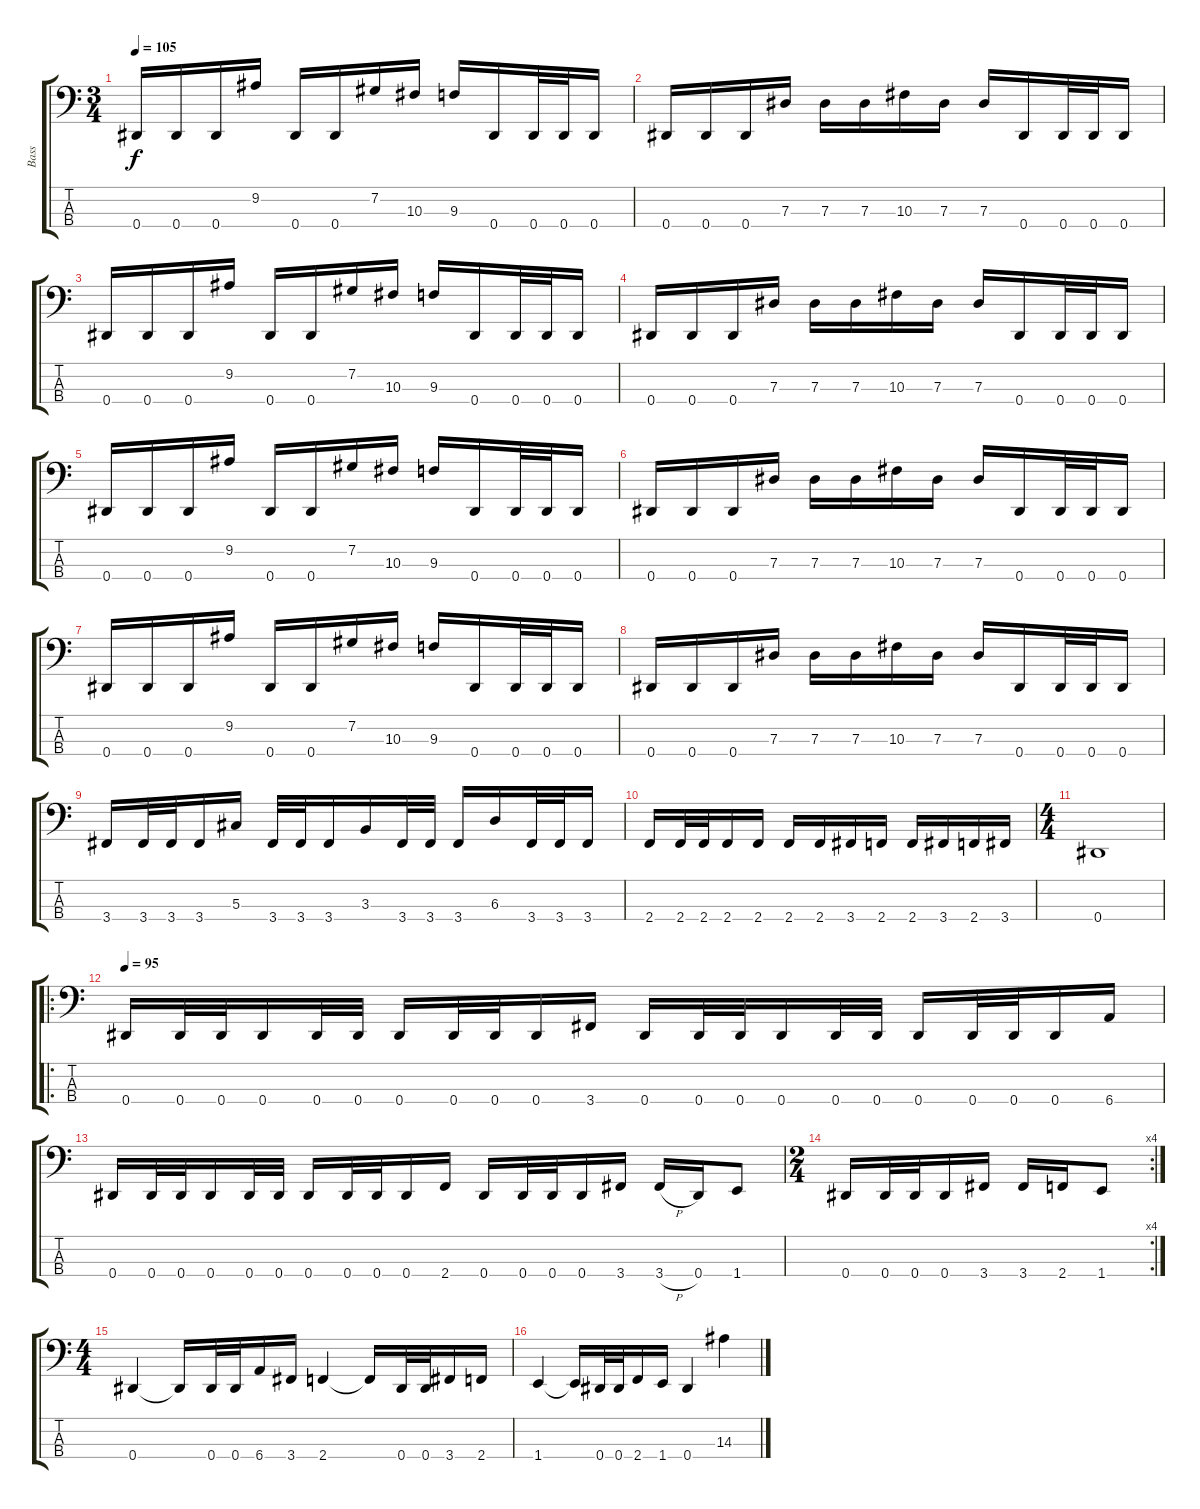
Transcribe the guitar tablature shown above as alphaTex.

\track ("Bass" "Bass") {instrument electricbasspick}
\staff {score tabs}
\tuning (Gb2 Db2 Ab1 Eb1) {hide}
\ts (3 4)
\tempo 105
\clef f4
\ks c
0.4.16{dy f} 0.4.16 0.4.16 9.2.16 0.4.16 0.4.16 7.2.16 10.3.16 9.3.16 0.4.16 0.4.32 0.4.32 0.4.16 |
0.4.16 0.4.16 0.4.16 7.3.16 7.3.16 7.3.16 10.3.16 7.3.16 7.3.16 0.4.16 0.4.32 0.4.32 0.4.16 |
0.4.16 0.4.16 0.4.16 9.2.16 0.4.16 0.4.16 7.2.16 10.3.16 9.3.16 0.4.16 0.4.32 0.4.32 0.4.16 |
0.4.16 0.4.16 0.4.16 7.3.16 7.3.16 7.3.16 10.3.16 7.3.16 7.3.16 0.4.16 0.4.32 0.4.32 0.4.16 |
0.4.16 0.4.16 0.4.16 9.2.16 0.4.16 0.4.16 7.2.16 10.3.16 9.3.16 0.4.16 0.4.32 0.4.32 0.4.16 |
0.4.16 0.4.16 0.4.16 7.3.16 7.3.16 7.3.16 10.3.16 7.3.16 7.3.16 0.4.16 0.4.32 0.4.32 0.4.16 |
0.4.16 0.4.16 0.4.16 9.2.16 0.4.16 0.4.16 7.2.16 10.3.16 9.3.16 0.4.16 0.4.32 0.4.32 0.4.16 |
0.4.16 0.4.16 0.4.16 7.3.16 7.3.16 7.3.16 10.3.16 7.3.16 7.3.16 0.4.16 0.4.32 0.4.32 0.4.16 |
3.4.16 3.4.32 3.4.32 3.4.16 5.3.16 3.4.32 3.4.32 3.4.16 3.3.16 3.4.32 3.4.32 3.4.16 6.3.16 3.4.32 3.4.32 3.4.16 |
2.4.16 2.4.32 2.4.32 2.4.16 2.4.16 2.4.16 2.4.16 3.4.16 2.4.16 2.4.16 3.4.16 2.4.16 3.4.16 |
\ts (4 4)
0.4.1 |
\ro
\tempo 95
0.4.16 0.4.32 0.4.32 0.4.16 0.4.32 0.4.32 0.4.16 0.4.32 0.4.32 0.4.16 3.4.16 0.4.16 0.4.32 0.4.32 0.4.16 0.4.32 0.4.32 0.4.16 0.4.32 0.4.32 0.4.16 6.4.16 |
0.4.16 0.4.32 0.4.32 0.4.16 0.4.32 0.4.32 0.4.16 0.4.32 0.4.32 0.4.16 2.4.16 0.4.16 0.4.32 0.4.32 0.4.16 3.4.16 3.4{h}.16 0.4.16 1.4.8 |
\rc 4
\ts (2 4)
0.4.16 0.4.32 0.4.32 0.4.16 3.4.16 3.4.16 2.4.16 1.4.8 |
\ts (4 4)
0.4.4 0.4{t}.16 0.4.32 0.4.32 6.4.16 3.4.16 2.4.4 2.4{t}.16 0.4.32 0.4.32 3.4.16 2.4.16 |
1.4.4 1.4{t}.16 0.4.32 0.4.32 2.4.16 1.4.16 0.4.4 14.3.4
